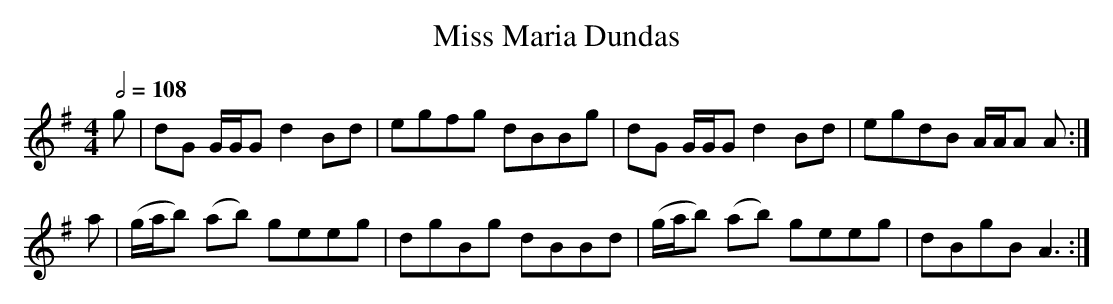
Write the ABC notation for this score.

X:1
T:Miss Maria Dundas
M:4/4
L:1/8
Q:1/2=108
K:Ador
g| dG      G/G/G d2Bd|egfg dBBg| dG      G/G/G d2Bd|egdB A/A/A A:|
a|(g/a/b) (ab)   geeg|dgBg dBBd|(g/a/b) (ab)   geeg|dBgB A3     :|
